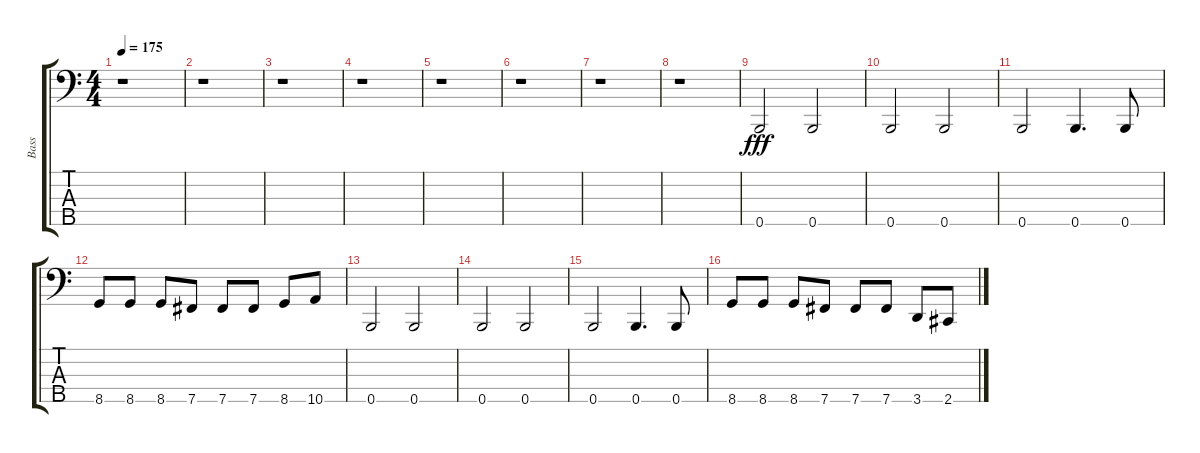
\track ("Bass" "Bass") {instrument electricbasspick}
\staff {score tabs}
\tuning (G2 D2 A1 E1 B0) {hide}
\ts (4 4)
\tempo 175
\clef f4
\ks c
r.1{dy fff} |
r.1 |
r.1 |
r.1 |
r.1 |
r.1 |
r.1 |
r.1 |
0.5.2 0.5.2 |
0.5.2 0.5.2 |
0.5.2 0.5.4{d} 0.5.8 |
8.5.8 8.5.8 8.5.8 7.5.8 7.5.8 7.5.8 8.5.8 10.5.8 |
0.5.2 0.5.2 |
0.5.2 0.5.2 |
0.5.2 0.5.4{d} 0.5.8 |
8.5.8 8.5.8 8.5.8 7.5.8 7.5.8 7.5.8 3.5.8 2.5.8
